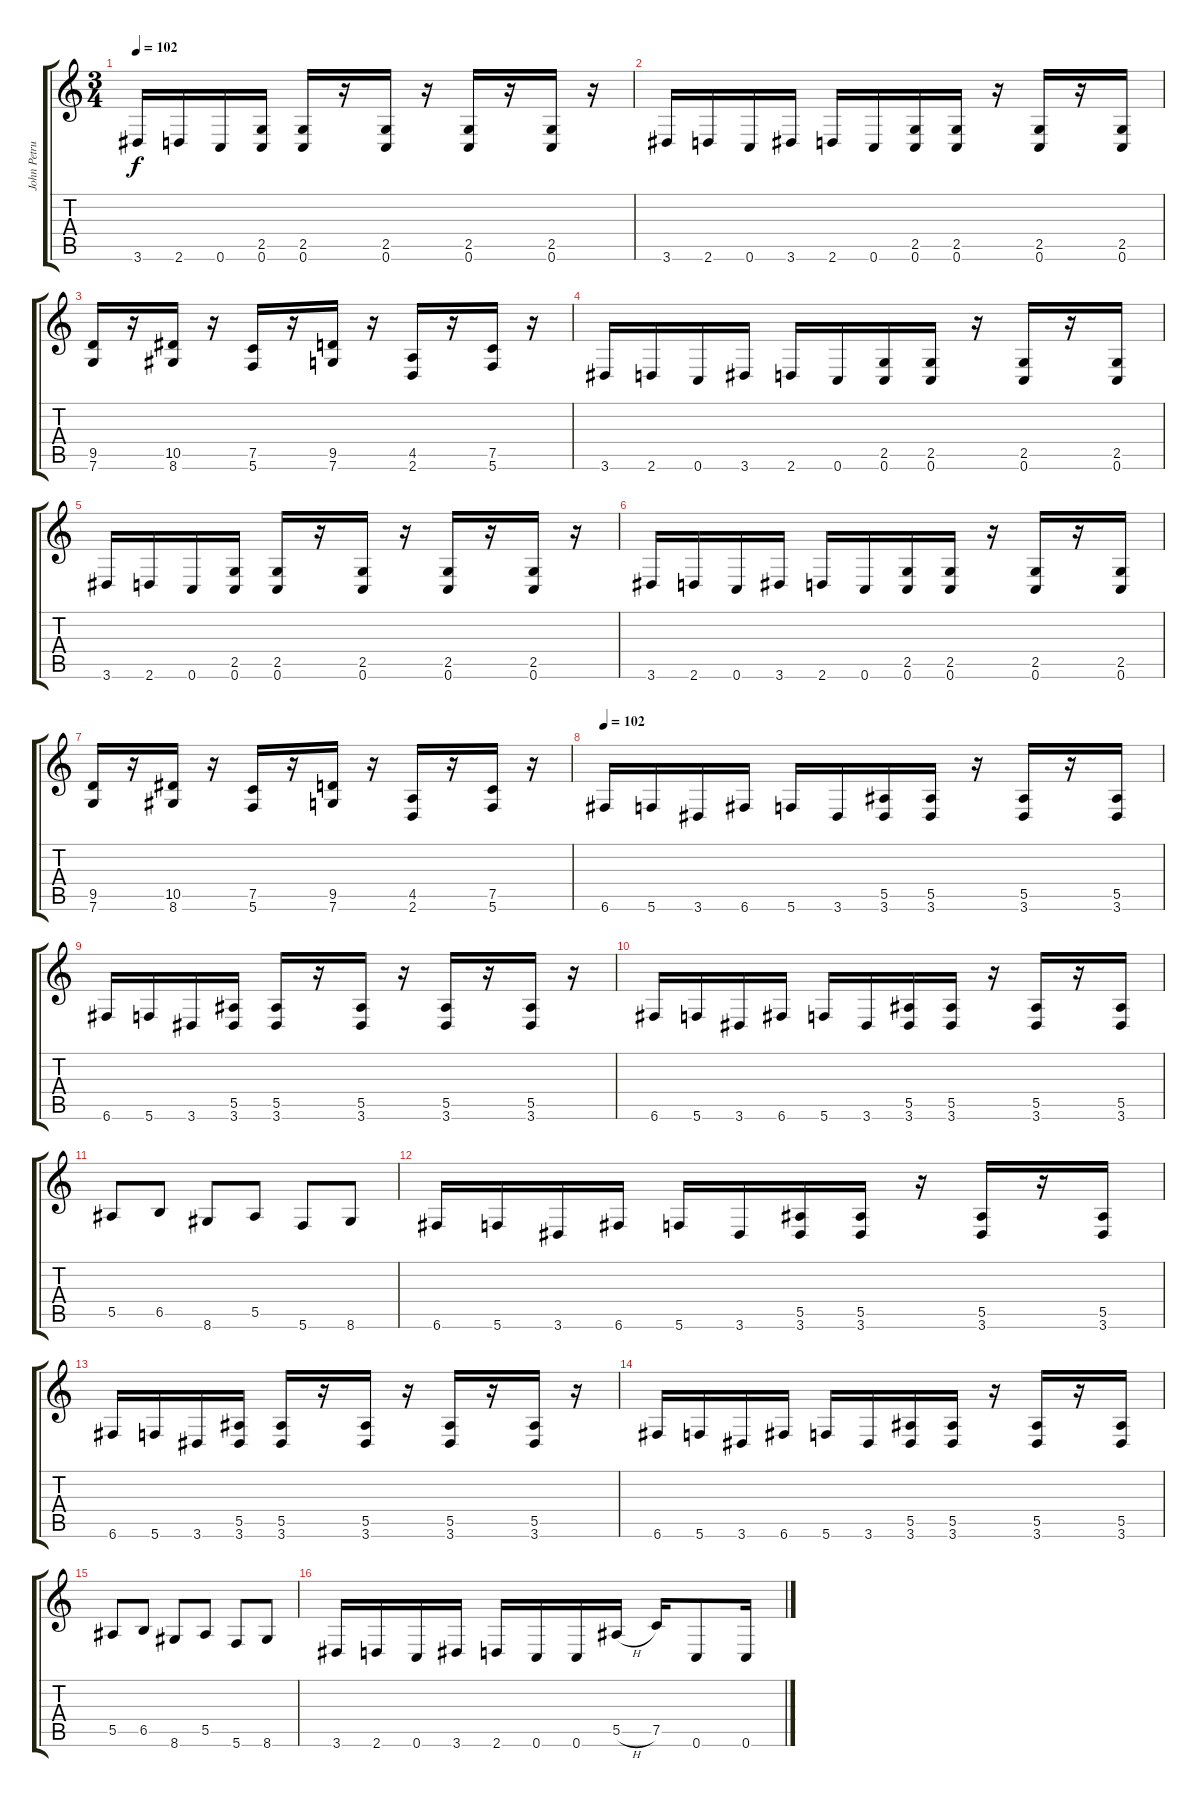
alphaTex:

\track ("John Petrucci" "John Petru") {instrument distortionguitar}
\staff {score tabs}
\tuning (C4 G3 Eb3 Bb2 F2 C2) {hide}
\ts (3 4)
\tempo 102
\clef g2
\ks c
3.6.16{dy f} 2.6.16 0.6.16 (2.5 0.6).16 (2.5 0.6).16 r.16 (2.5 0.6).16 r.16 (2.5 0.6).16 r.16 (2.5 0.6).16 r.16 |
3.6.16 2.6.16 0.6.16 3.6.16 2.6.16 0.6.16 (2.5 0.6).16 (2.5 0.6).16 r.16 (2.5 0.6).16 r.16 (2.5 0.6).16 |
(9.5 7.6).16 r.16 (10.5 8.6).16 r.16 (7.5 5.6).16 r.16 (9.5 7.6).16 r.16 (4.5 2.6).16 r.16 (7.5 5.6).16 r.16 |
3.6.16 2.6.16 0.6.16 3.6.16 2.6.16 0.6.16 (2.5 0.6).16 (2.5 0.6).16 r.16 (2.5 0.6).16 r.16 (2.5 0.6).16 |
3.6.16 2.6.16 0.6.16 (2.5 0.6).16 (2.5 0.6).16 r.16 (2.5 0.6).16 r.16 (2.5 0.6).16 r.16 (2.5 0.6).16 r.16 |
3.6.16 2.6.16 0.6.16 3.6.16 2.6.16 0.6.16 (2.5 0.6).16 (2.5 0.6).16 r.16 (2.5 0.6).16 r.16 (2.5 0.6).16 |
(9.5 7.6).16 r.16 (10.5 8.6).16 r.16 (7.5 5.6).16 r.16 (9.5 7.6).16 r.16 (4.5 2.6).16 r.16 (7.5 5.6).16 r.16 |
\tempo 102
6.6.16 5.6.16 3.6.16 6.6.16 5.6.16 3.6.16 (5.5 3.6).16 (5.5 3.6).16 r.16 (5.5 3.6).16 r.16 (5.5 3.6).16 |
6.6.16 5.6.16 3.6.16 (5.5 3.6).16 (5.5 3.6).16 r.16 (5.5 3.6).16 r.16 (5.5 3.6).16 r.16 (5.5 3.6).16 r.16 |
6.6.16 5.6.16 3.6.16 6.6.16 5.6.16 3.6.16 (5.5 3.6).16 (5.5 3.6).16 r.16 (5.5 3.6).16 r.16 (5.5 3.6).16 |
5.5.8 6.5.8 8.6.8 5.5.8 5.6.8 8.6.8 |
6.6.16 5.6.16 3.6.16 6.6.16 5.6.16 3.6.16 (5.5 3.6).16 (5.5 3.6).16 r.16 (5.5 3.6).16 r.16 (5.5 3.6).16 |
6.6.16 5.6.16 3.6.16 (5.5 3.6).16 (5.5 3.6).16 r.16 (5.5 3.6).16 r.16 (5.5 3.6).16 r.16 (5.5 3.6).16 r.16 |
6.6.16 5.6.16 3.6.16 6.6.16 5.6.16 3.6.16 (5.5 3.6).16 (5.5 3.6).16 r.16 (5.5 3.6).16 r.16 (5.5 3.6).16 |
5.5.8 6.5.8 8.6.8 5.5.8 5.6.8 8.6.8 |
3.6.16 2.6.16 0.6.16 3.6.16 2.6.16 0.6.16 0.6.16 5.5{h}.16 7.5.16 0.6.8 0.6.16
